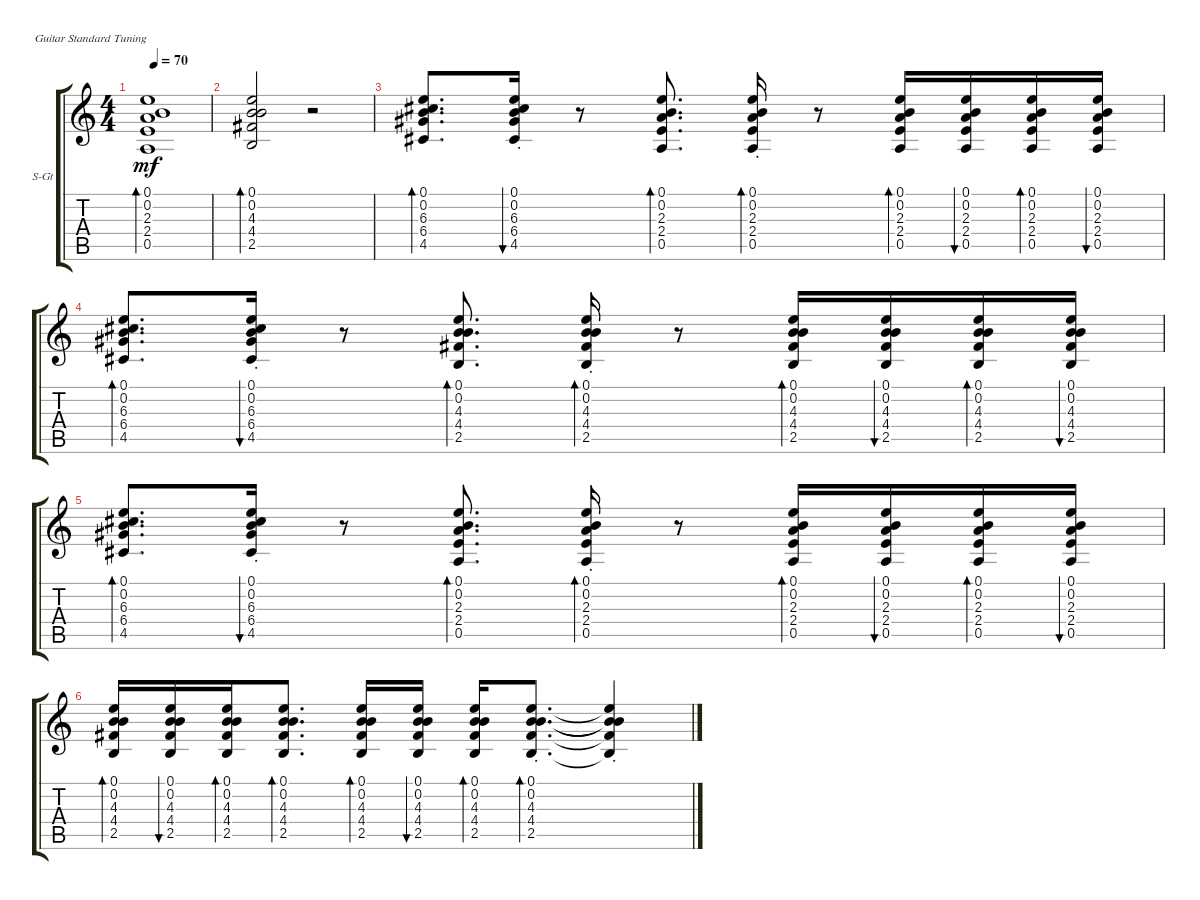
\defaultSystemsLayout 4
\bracketExtendMode groupsimilarinstruments
\firstSystemTrackNameOrientation horizontal
\otherSystemsTrackNameOrientation horizontal
\track ("Steel Guitar" "S-Gt") {instrument acousticguitarsteel}
\staff {score tabs}
\tuning (E4 B3 G3 D3 A2 E2)
\ts (4 4)
\tempo 70
\clef g2
\ks c
(0.5 2.4 2.3 0.2 0.1).1{bd 92 dy mf} |
(2.5 4.4 4.3 0.2 0.1).2{bd 92} r.2 |
(4.5 6.4 6.3 0.2 0.1).8{d bd 30} (4.5{st} 6.4{st} 6.3{st} 0.2{st} 0.1{st}).16{bu 30} r.8 (0.5 2.4 2.3 0.2 0.1).8{d bd 30} (0.5{st} 2.4{st} 2.3{st} 0.2{st} 0.1{st}).16{bd 30} r.8 (0.5 2.4 2.3 0.2 0.1).16{bd 30} (0.5 2.4 2.3 0.2 0.1).16{bu 30} (0.5 2.4 2.3 0.2 0.1).16{bd 30} (0.5 2.4 2.3 0.2 0.1).16{bu 30} |
(4.5 6.4 6.3 0.2 0.1).8{d bd 30} (4.5{st} 6.4{st} 6.3{st} 0.2{st} 0.1{st}).16{bu 30} r.8 (2.5 4.4 4.3 0.2 0.1).8{d bd 30} (2.5{st} 4.4{st} 4.3{st} 0.2{st} 0.1{st}).16{bd 30} r.8 (2.5 4.4 4.3 0.2 0.1).16{bd 30} (2.5 4.4 4.3 0.2 0.1).16{bu 30} (2.5 4.4 4.3 0.2 0.1).16{bd 30} (2.5 4.4 4.3 0.2 0.1).16{bu 30} |
(4.5 6.4 6.3 0.2 0.1).8{d bd 30} (4.5{st} 6.4{st} 6.3{st} 0.2{st} 0.1{st}).16{bu 30} r.8 (0.5 2.4 2.3 0.2 0.1).8{d bd 30} (0.5{st} 2.4{st} 2.3{st} 0.2{st} 0.1{st}).16{bd 30} r.8 (0.5 2.4 2.3 0.2 0.1).16{bd 30} (0.5 2.4 2.3 0.2 0.1).16{bu 30} (0.5 2.4 2.3 0.2 0.1).16{bd 30} (0.5 2.4 2.3 0.2 0.1).16{bu 30} |
(2.5 4.4 4.3 0.2 0.1).16{bd 30} (2.5 4.4 4.3 0.2 0.1).16{bu 30} (2.5 4.4 4.3 0.2 0.1).16{bd 30} (2.5 4.4 4.3 0.2 0.1).8{d bd 30} (2.5 4.4 4.3 0.2 0.1).16{bd 30} (2.5 4.4 4.3 0.2 0.1).16{bu 30} (2.5 4.4 4.3 0.2 0.1).16{bd 30} (2.5{st} 4.4{st} 4.3{st} 0.2{st} 0.1{st}).8{d bd 30} (2.5{st t} 4.4{st t} 4.3{st t} 0.2{st t} 0.1{st t}).4
